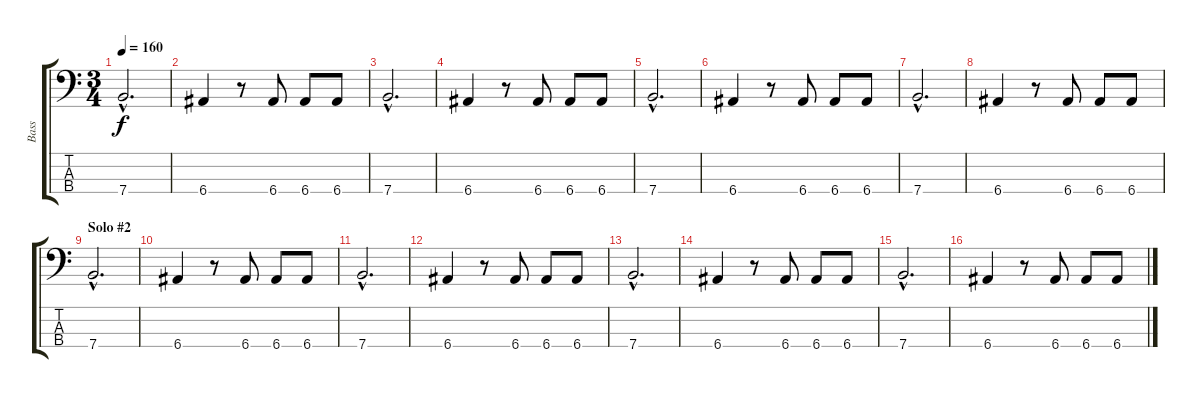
\track ("Bass" "Bass") {instrument electricbasspick}
\staff {score tabs}
\tuning (G2 D2 A1 E1) {hide}
\ts (3 4)
\tempo 160
\clef f4
\ks c
7.4{hac}.2{d dy f} |
6.4.4 r.8 6.4.8 6.4.8 6.4.8 |
7.4{hac}.2{d} |
6.4.4 r.8 6.4.8 6.4.8 6.4.8 |
7.4{hac}.2{d} |
6.4.4 r.8 6.4.8 6.4.8 6.4.8 |
7.4{hac}.2{d} |
6.4.4 r.8 6.4.8 6.4.8 6.4.8 |
\section ("" "Solo #2")
7.4{hac}.2{d} |
6.4.4 r.8 6.4.8 6.4.8 6.4.8 |
7.4{hac}.2{d} |
6.4.4 r.8 6.4.8 6.4.8 6.4.8 |
7.4{hac}.2{d} |
6.4.4 r.8 6.4.8 6.4.8 6.4.8 |
7.4{hac}.2{d} |
6.4.4 r.8 6.4.8 6.4.8 6.4.8
